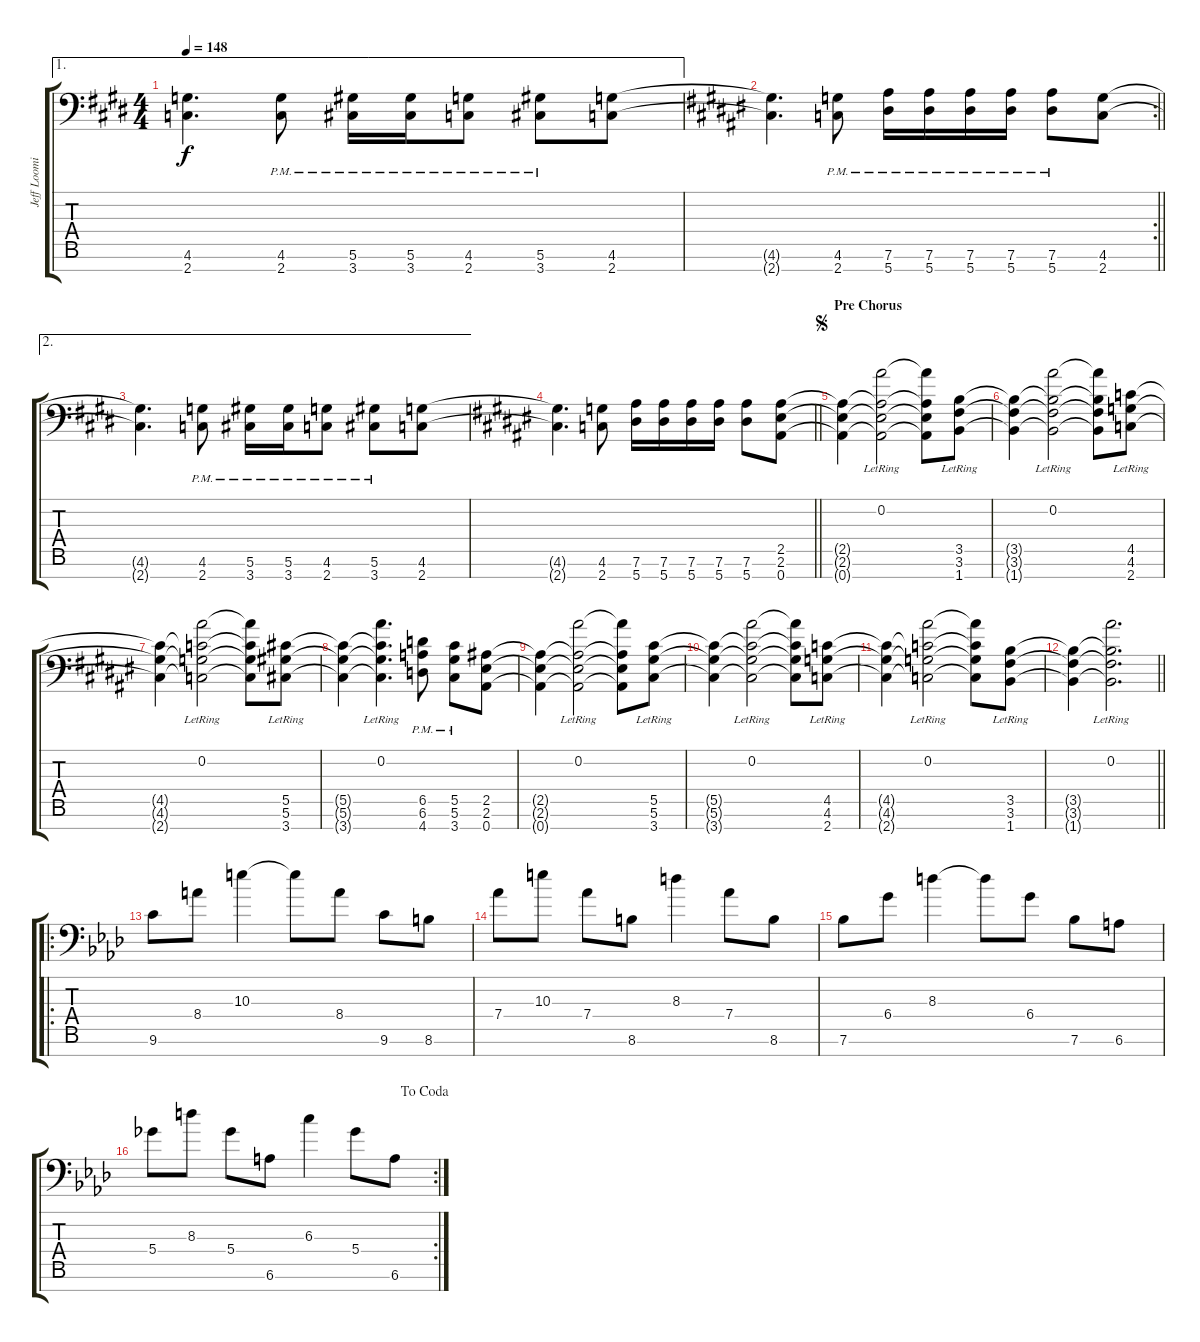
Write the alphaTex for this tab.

\track ("Jeff Loomis" "Jeff Loomi") {instrument distortionguitar}
\staff {score tabs}
\tuning (Eb4 Bb3 Gb3 Db3 Ab2 Eb2 Bb1) {hide}
\ae 1
\ts (4 4)
\tempo 148
\clef f4
\ks e
(4.6{t} 2.7{t}).4{d dy f} (4.6{pm} 2.7{pm}).8 (5.6{pm} 3.7{pm}).16 (5.6{pm} 3.7{pm}).16 (4.6{pm} 2.7{pm}).8 (5.6{pm} 3.7{pm}).8 (4.6 2.7).8 |
\rc 2
\barLineRight lightlight
\ks f#
(4.6{t} 2.7{t}).4{d} (4.6{pm} 2.7{pm}).8 (7.6{pm} 5.7{pm}).16 (7.6{pm} 5.7{pm}).16 (7.6{pm} 5.7{pm}).16 (7.6{pm} 5.7{pm}).16 (7.6{pm} 5.7{pm}).8 (4.6 2.7).8 |
\ae 2
\ks e
(4.6{t} 2.7{t}).4{d} (4.6{pm} 2.7{pm}).8 (5.6{pm} 3.7{pm}).16 (5.6{pm} 3.7{pm}).16 (4.6{pm} 2.7{pm}).8 (5.6{pm} 3.7{pm}).8 (4.6 2.7).8 |
\barLineRight lightlight
\ks f#
(4.6{t} 2.7{t}).4{d} (4.6 2.7).8 (7.6 5.7).16 (7.6 5.7).16 (7.6 5.7).16 (7.6 5.7).16 (7.6 5.7).8 (2.5 2.6 0.7).8 |
\section ("" "Pre Chorus")
\jump segno
(2.5{t} 2.6{t} 0.7{t}).4 (0.2{lr} 2.5{t} 2.6{t} 0.7{t}).2 (0.2{t} 2.5{t} 2.6{t} 0.7{t}).8 (3.5{lr} 3.6{lr} 1.7).8 |
(3.5{t} 3.6{t} 1.7{t}).4 (0.2{lr} 3.5{t} 3.6{t} 1.7{t}).2 (0.2{t} 3.5{t} 3.6{t} 1.7{t}).8 (4.5{lr} 4.6{lr} 2.7).8 |
(4.5{t} 4.6{t} 2.7{t}).4 (0.2{lr} 4.5{t} 4.6{t} 2.7{t}).2 (0.2{t} 4.5{t} 4.6{t} 2.7{t}).8 (5.5{lr} 5.6{lr} 3.7).8 |
(5.5{t} 5.6{t} 3.7{t}).4 (0.2{lr} 5.5{t} 5.6{t} 3.7{t}).4{d} (6.5{pm} 6.6{pm} 4.7{pm}).8 (5.5{pm} 5.6{pm} 3.7{pm}).8 (2.5 2.6 0.7).8 |
(2.5{t} 2.6{t} 0.7{t}).4 (0.2{lr} 2.5{t} 2.6{t} 0.7{t}).2 (0.2{t} 2.5{t} 2.6{t} 0.7{t}).8 (5.5{lr} 5.6{lr} 3.7).8 |
(5.5{t} 5.6{t} 3.7{t}).4 (0.2{lr} 5.5{t} 5.6{t} 3.7{t}).2 (0.2{t} 5.5{t} 5.6{t} 3.7{t}).8 (4.5{lr} 4.6{lr} 2.7).8 |
(4.5{t} 4.6{t} 2.7{t}).4 (0.2{lr} 4.5{t} 4.6{t} 2.7{t}).2 (0.2{t} 4.5{t} 4.6{t} 2.7{t}).8 (3.5{lr} 3.6{lr} 1.7).8 |
\barLineRight lightlight
(3.5{t} 3.6{t} 1.7{t}).4 (0.2{lr} 3.5{t} 3.6{t} 1.7{t}).2{d} |
\ro
\ks ab
9.6.8{volume 10} 8.4.8 10.3.4 10.3{t}.8 8.4.8 9.6.8 8.6.8 |
7.4.8 10.3.8 7.4.8 8.6.8 8.3.4 7.4.8 8.6.8 |
7.6.8 6.4.8 8.3.4 8.3{t}.8 6.4.8 7.6.8 6.6.8 |
\rc 2
\jump dacoda
5.4.8 8.3.8 5.4.8 6.6.8 6.3.4 5.4.8 6.6.8
